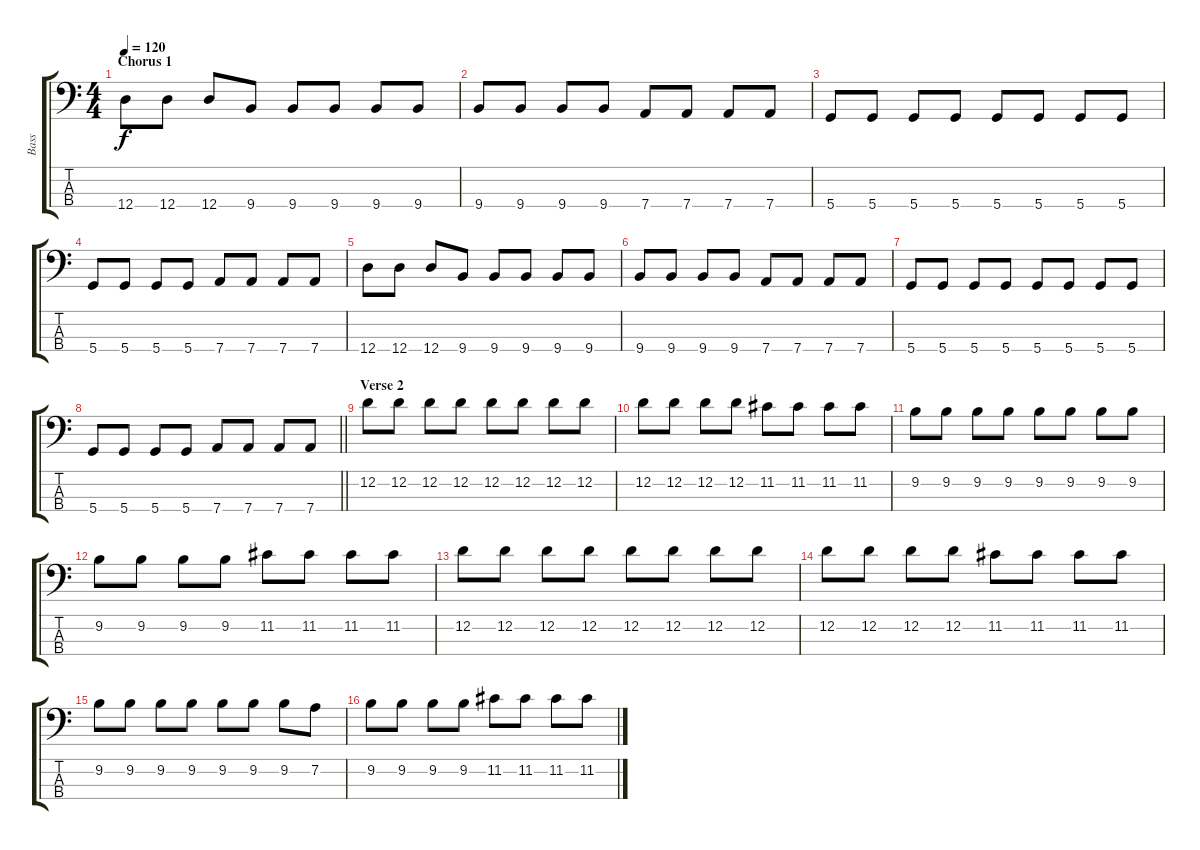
\track ("Bass" "Bass") {instrument electricbasspick}
\staff {score tabs}
\tuning (G2 D2 A1 D1) {hide}
\ts (4 4)
\section ("" "Chorus 1")
\tempo 120
\clef f4
\ks c
12.4.8{dy f} 12.4.8 12.4.8 9.4.8 9.4.8 9.4.8 9.4.8 9.4.8 |
9.4.8 9.4.8 9.4.8 9.4.8 7.4.8 7.4.8 7.4.8 7.4.8 |
5.4.8 5.4.8 5.4.8 5.4.8 5.4.8 5.4.8 5.4.8 5.4.8 |
5.4.8 5.4.8 5.4.8 5.4.8 7.4.8 7.4.8 7.4.8 7.4.8 |
12.4.8 12.4.8 12.4.8 9.4.8 9.4.8 9.4.8 9.4.8 9.4.8 |
9.4.8 9.4.8 9.4.8 9.4.8 7.4.8 7.4.8 7.4.8 7.4.8 |
5.4.8 5.4.8 5.4.8 5.4.8 5.4.8 5.4.8 5.4.8 5.4.8 |
\barLineRight lightlight
5.4.8 5.4.8 5.4.8 5.4.8 7.4.8 7.4.8 7.4.8 7.4.8 |
\section ("" "Verse 2")
12.2.8 12.2.8 12.2.8 12.2.8 12.2.8 12.2.8 12.2.8 12.2.8 |
12.2.8 12.2.8 12.2.8 12.2.8 11.2.8 11.2.8 11.2.8 11.2.8 |
9.2.8 9.2.8 9.2.8 9.2.8 9.2.8 9.2.8 9.2.8 9.2.8 |
9.2.8 9.2.8 9.2.8 9.2.8 11.2.8 11.2.8 11.2.8 11.2.8 |
12.2.8 12.2.8 12.2.8 12.2.8 12.2.8 12.2.8 12.2.8 12.2.8 |
12.2.8 12.2.8 12.2.8 12.2.8 11.2.8 11.2.8 11.2.8 11.2.8 |
9.2.8 9.2.8 9.2.8 9.2.8 9.2.8 9.2.8 9.2.8 7.2.8 |
9.2.8 9.2.8 9.2.8 9.2.8 11.2.8 11.2.8 11.2.8 11.2.8
